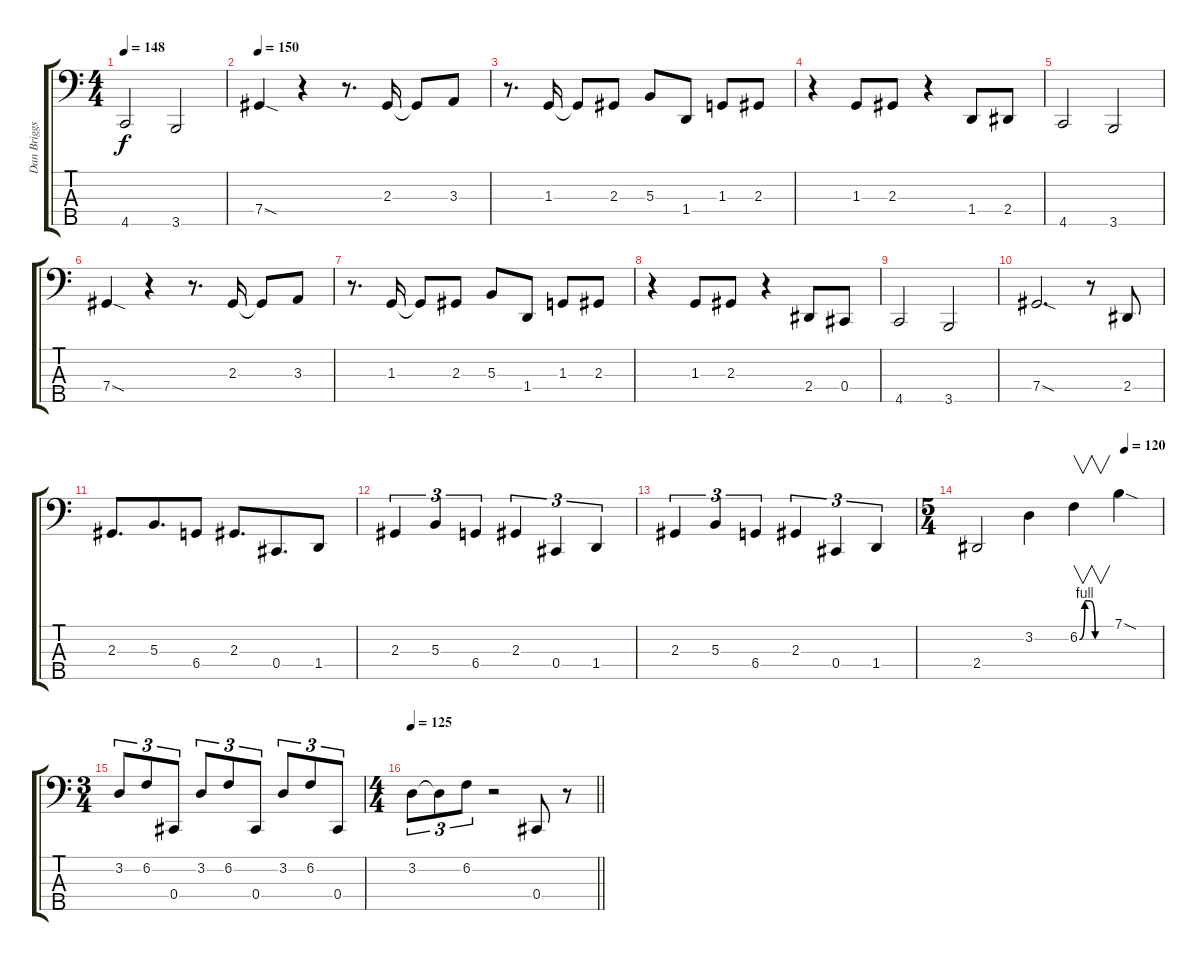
\track ("Dan Briggs" "Dan Briggs") {instrument electricbassfinger}
\staff {score tabs}
\tuning (E2 B1 Gb1 Db1 Ab0) {hide}
\ts (4 4)
\tempo 148
\clef f4
\ks c
4.5.2{dy f} 3.5.2 |
\tempo 150
7.4{sod}.4 r.4 r.8{d} 2.3.16 2.3{t}.8 3.3.8 |
r.8{d} 1.3.16 1.3{t}.8 2.3.8 5.3.8 1.4.8 1.3.8 2.3.8 |
r.4 1.3.8 2.3.8 r.4 1.4.8 2.4.8 |
4.5.2 3.5.2 |
7.4{sod}.4 r.4 r.8{d} 2.3.16 2.3{t}.8 3.3.8 |
r.8{d} 1.3.16 1.3{t}.8 2.3.8 5.3.8 1.4.8 1.3.8 2.3.8 |
r.4 1.3.8 2.3.8 r.4 2.4.8 0.4.8 |
4.5.2 3.5.2 |
7.4{sod}.2{d} r.8 2.4.8 |
2.3.8{d} 5.3.8{d beam merge} 6.4.8 2.3.8{d} 0.4.8{d beam merge} 1.4.8 |
2.3.4{tu (3 2)} 5.3.4{tu (3 2)} 6.4.4{tu (3 2)} 2.3.4{tu (3 2)} 0.4.4{tu (3 2)} 1.4.4{tu (3 2)} |
2.3.4{tu (3 2)} 5.3.4{tu (3 2)} 6.4.4{tu (3 2)} 2.3.4{tu (3 2)} 0.4.4{tu (3 2)} 1.4.4{tu (3 2)} |
\ts (5 4)
\tempo (120 0.8)
2.4.2 3.2.4 6.2{be (custom 0 0 10 4 20 4 30 0 60 0)}.4{v} 7.1{sod}.4 |
\ts (3 4)
3.2.8{tu (3 2)} 6.2.8{tu (3 2)} 0.4.8{tu (3 2)} 3.2.8{tu (3 2)} 6.2.8{tu (3 2)} 0.4.8{tu (3 2)} 3.2.8{tu (3 2)} 6.2.8{tu (3 2)} 0.4.8{tu (3 2)} |
\ts (4 4)
\tempo 125
\barLineRight lightlight
3.2.8{tu (3 2)} 3.2{t}.8{tu (3 2)} 6.2.8{tu (3 2)} r.2 0.4.8 r.8
